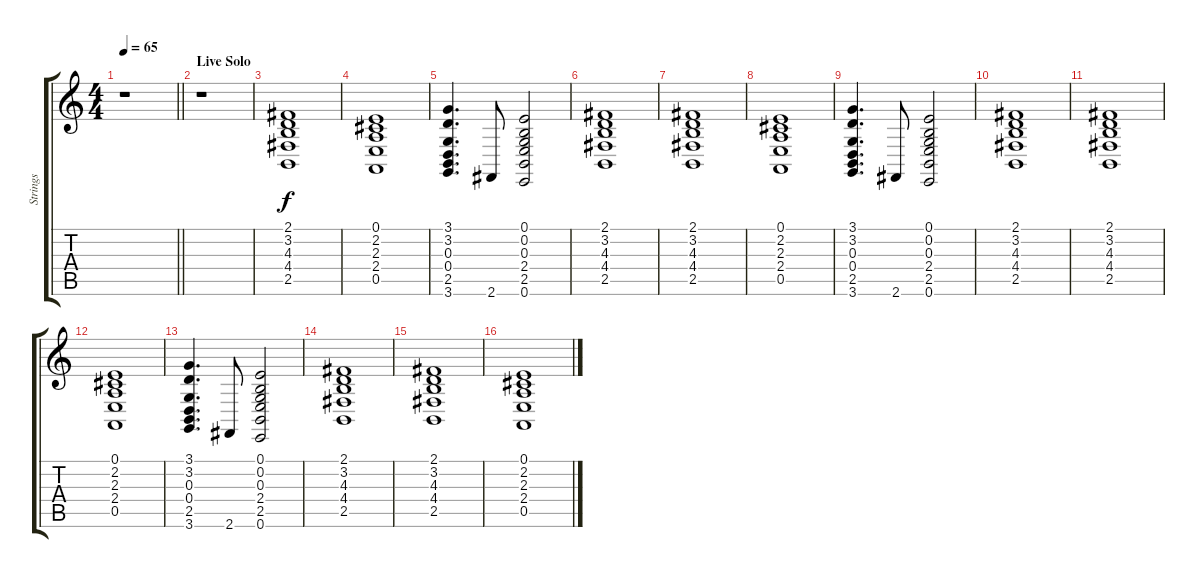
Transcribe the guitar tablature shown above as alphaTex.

\track ("Strings" "Strings") {instrument synthstrings1}
\staff {score tabs}
\tuning (E4 B3 G3 D3 A2 E2) {hide}
\ts (4 4)
\tempo 65
\clef g2
\barLineRight lightlight
\ks c
r.1{dy f instrument synthstrings1} |
\section ("" "Live Solo")
r.1 |
(2.1 3.2 4.3 4.4 2.5).1{volume 12} |
(0.1 2.2 2.3 2.4 0.5).1 |
(3.1 3.2 0.3 0.4 2.5 3.6).4{d} 2.6.8 (0.1 0.2 0.3 2.4 2.5 0.6).2 |
(2.1 3.2 4.3 4.4 2.5).1 |
(2.1 3.2 4.3 4.4 2.5).1 |
(0.1 2.2 2.3 2.4 0.5).1 |
(3.1 3.2 0.3 0.4 2.5 3.6).4{d} 2.6.8 (0.1 0.2 0.3 2.4 2.5 0.6).2 |
(2.1 3.2 4.3 4.4 2.5).1 |
(2.1 3.2 4.3 4.4 2.5).1 |
(0.1 2.2 2.3 2.4 0.5).1 |
(3.1 3.2 0.3 0.4 2.5 3.6).4{d} 2.6.8 (0.1 0.2 0.3 2.4 2.5 0.6).2 |
(2.1 3.2 4.3 4.4 2.5).1 |
(2.1 3.2 4.3 4.4 2.5).1 |
(0.1 2.2 2.3 2.4 0.5).1
